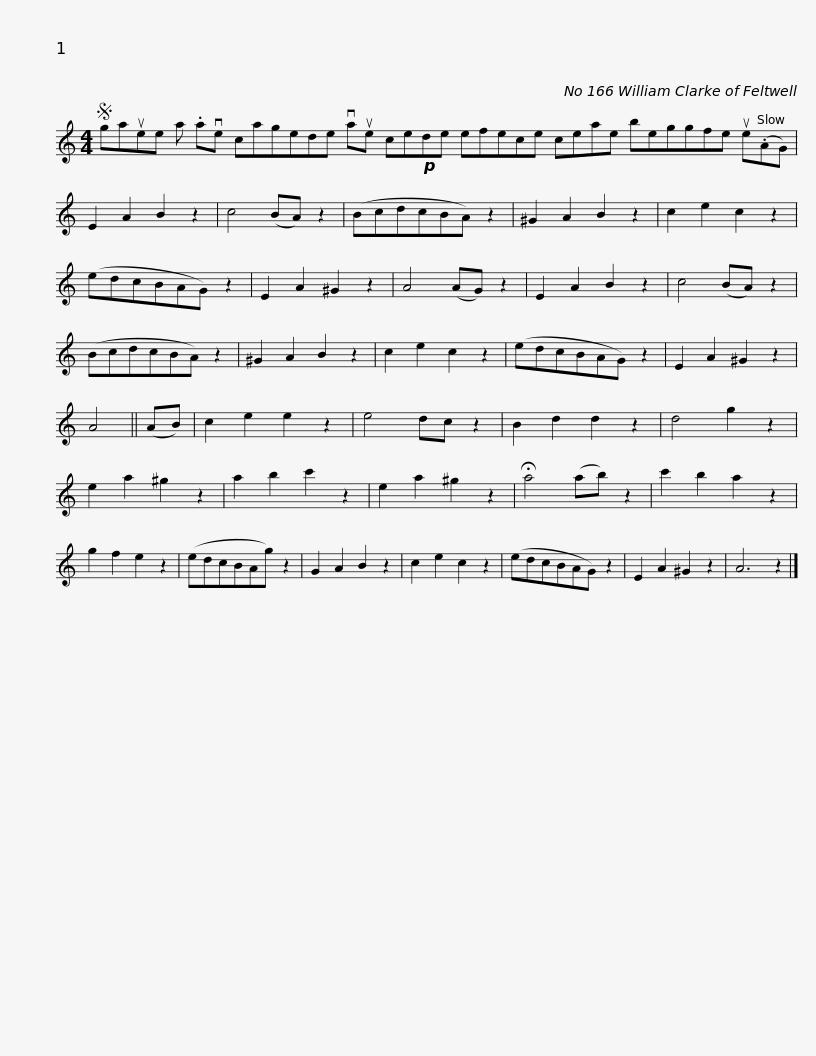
X:1
L:1/8
M:4/4
I:linebreak $
K:C
V:1 treble
V:1
S gauee a .ave cagede vaue ce!p!de efece ceae beggfe ue(.AG) |$ E2 A2 B2 z2 | c4 (BA) z2 | (BcdcBA) z2 | ^G2 A2 B2 z2 | %5
 c2 e2 c2 z2 | (edcBAG) z2 | E2 A2 ^G2 z2 | A4 (AG) z2 | E2 A2 B2 z2 |$ %10
 c4 (BA) z2 | (BcdcBA) z2 | ^G2 A2 B2 z2 | c2 e2 c2 z2 | (edcBAG) z2 | %15
 E2 A2 ^G2 z2 | A4 || (AB) | c2 e2 e2 z2 | e4 dc z2 |$ %20
 B2 d2 d2 z2 | d4 g2 z2 | e2 a2 ^g2 z2 | a2 b2 c'2 z2 | e2 a2 ^g2 z2 | %25
 !fermata!a4 (ab) z2 | c'2 b2 a2 z2 | g2 f2 e2 z2 | (edcBAg) z2 |$ G2 A2 B2 z2 | %30
 c2 e2 c2 z2 | (edcBAG) z2 | E2 A2 ^G2 z2 | A6 z2 |] %34
